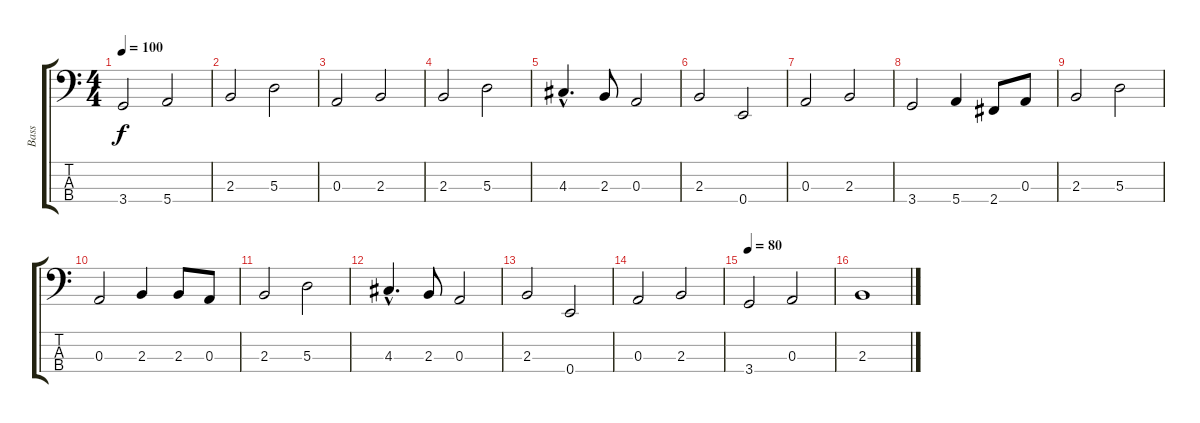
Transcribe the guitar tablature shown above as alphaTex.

\track ("Bass" "Bass") {instrument electricbassfinger}
\staff {score tabs}
\tuning (G2 D2 A1 E1) {hide}
\ts (4 4)
\tempo 100
\clef f4
\ks c
3.4.2{dy f} 5.4.2 |
2.3.2 5.3.2 |
0.3.2 2.3.2 |
2.3.2 5.3.2 |
4.3{hac}.4{d} 2.3.8 0.3.2 |
2.3.2 0.4.2 |
0.3.2 2.3.2 |
3.4.2 5.4.4 2.4.8 0.3.8 |
2.3.2 5.3.2 |
0.3.2 2.3.4 2.3.8 0.3.8 |
2.3.2 5.3.2 |
4.3{hac}.4{d} 2.3.8 0.3.2 |
2.3.2 0.4.2 |
0.3.2 2.3.2 |
\tempo 80
3.4.2 0.3.2 |
2.3.1
